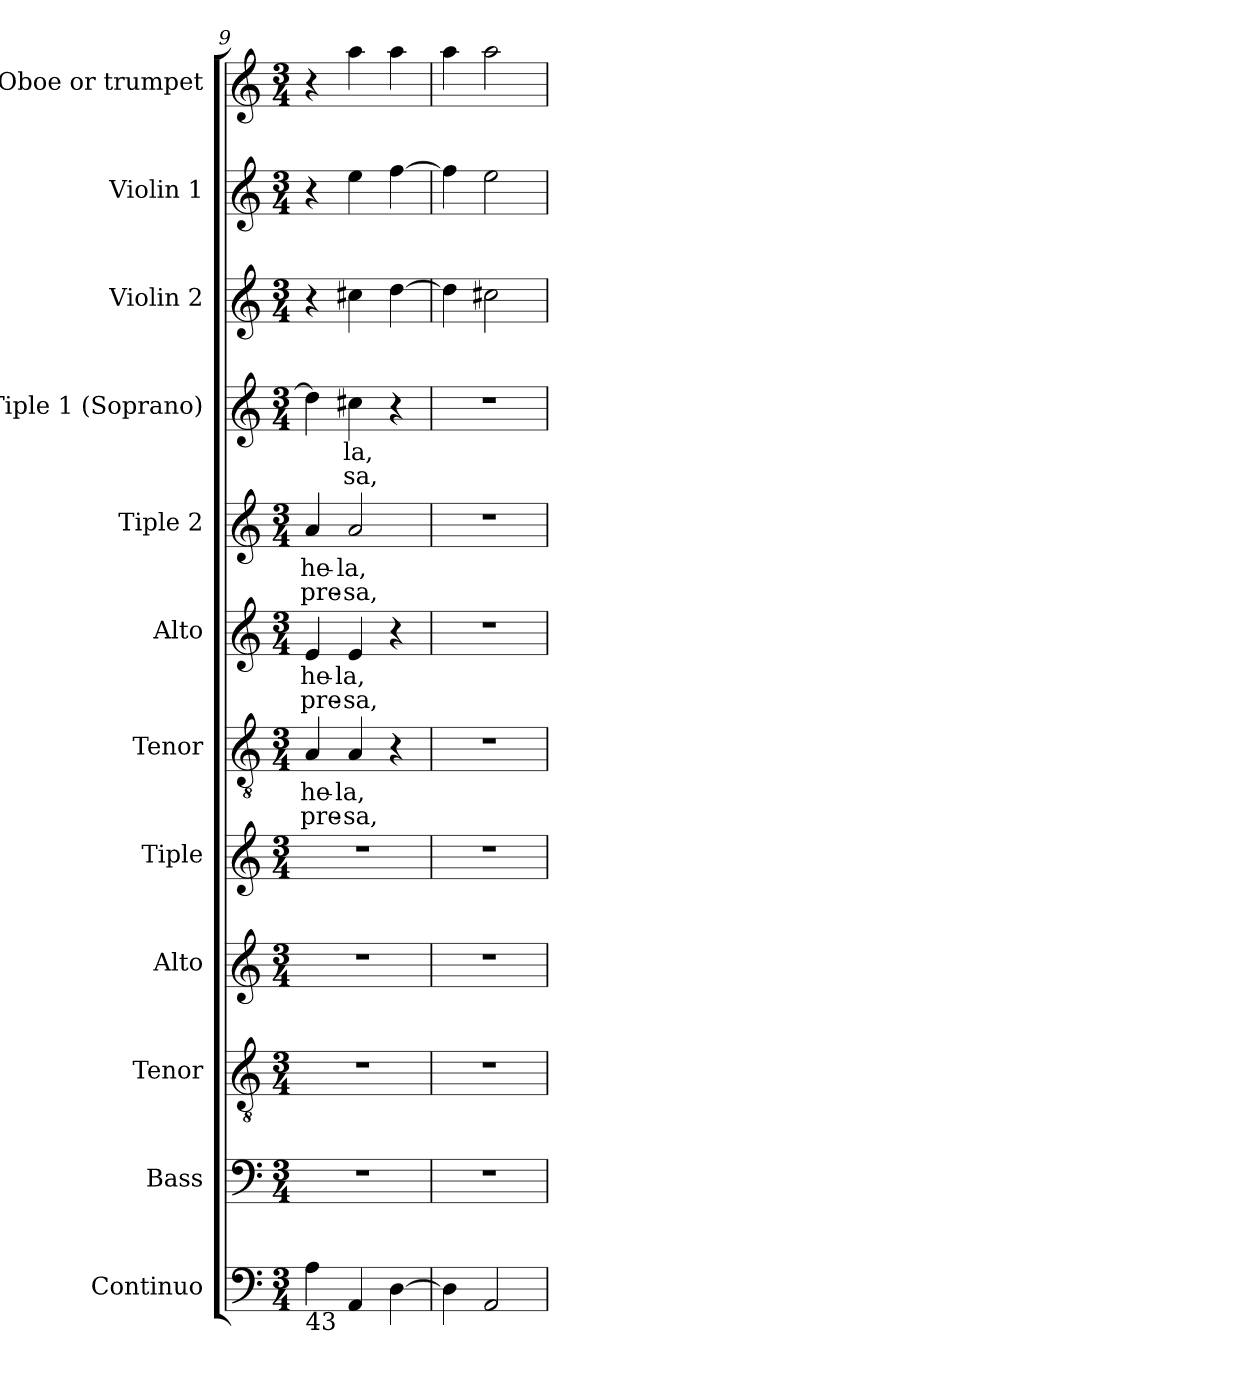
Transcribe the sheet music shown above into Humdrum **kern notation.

**kern	**kern	**kern	**kern	**kern	**kern	**text	**text	**kern	**text	**text	**kern	**text	**text	**kern	**text	**text	**kern	**kern	**kern
*part12	*part11	*part10	*part9	*part8	*part7	*part7	*part7	*part6	*part6	*part6	*part5	*part5	*part5	*part4	*part4	*part4	*part3	*part2	*part1
*staff12	*staff11	*staff10	*staff9	*staff8	*staff7	*staff7	*staff7	*staff6	*staff6	*staff6	*staff5	*staff5	*staff5	*staff4	*staff4	*staff4	*staff3	*staff2	*staff1
*I"Continuo	*I"Bass	*I"Tenor	*I"Alto	*I"Tiple	*I"Tenor	*	*	*I"Alto	*	*	*I"Tiple 2	*	*	*I"Tiple 1 (Soprano)	*	*	*I"Violin 2	*I"Violin 1	*I"Oboe or trumpet
*	*I'B.	*I'T.	*I'A.	*	*I'T.	*	*	*I'A.	*	*	*	*	*	*I'S1.	*	*	*I'Vln. 2	*I'Vln. 1	*I'Ob.
*clefF4	*clefF4	*clefGv2	*clefG2	*clefG2	*clefGv2	*	*	*clefG2	*	*	*clefG2	*	*	*clefG2	*	*	*clefG2	*clefG2	*clefG2
*	*	*ITrd7c12	*	*	*ITrd7c12	*	*	*	*	*	*	*	*	*	*	*	*	*	*
*k[]	*k[]	*k[]	*k[]	*k[]	*k[]	*	*	*k[]	*	*	*k[]	*	*	*k[]	*	*	*k[]	*k[]	*k[]
*C:	*C:	*C:	*C:	*C:	*C:	*	*	*C:	*	*	*C:	*	*	*C:	*	*	*C:	*C:	*C:
*M3/4	*M3/4	*M3/4	*M3/4	*M3/4	*M3/4	*	*	*M3/4	*	*	*M3/4	*	*	*M3/4	*	*	*M3/4	*M3/4	*M3/4
=9	=9	=9	=9	=9	=9	=9	=9	=9	=9	=9	=9	=9	=9	=9	=9	=9	=9	=9	=9
!	!LO:N:vis=1	!LO:N:vis=1	!LO:N:vis=1	!LO:N:vis=1	!	!	!	!	!	!	!	!	!	!	!	!	!	!	!
!	!	!	!	!	!	!LO:LY:b:color=#000000	!LO:LY:b:color=#000000	!	!	!	!	!	!	!	!	!	!	!	!
!	!	!	!	!	!	!	!	!	!LO:LY:b:color=#000000	!LO:LY:b:color=#000000	!	!	!	!	!	!	!	!	!
!LO:TX:b:t=43	!	!	!	!	!	!	!	!	!	!	!	!	!	!	!	!	!	!	!
!	!	!	!	!	!	!	!	!	!	!	!	!LO:LY:b:color=#000000	!LO:LY:b:color=#000000	!	!	!	!	!	!
4Ai\	2.r	2.r	2.r	2.r	4AAi/	-he-	-pre-	4ei/	-he-	-pre-	4ai/	-he-	-pre-	4ddi\]	.	.	4r	4r	4r
!	!	!	!	!	!	!LO:LY:b:color=#000000	!LO:LY:b:color=#000000	!	!	!	!	!	!	!	!	!	!	!	!
!	!	!	!	!	!	!	!	!	!LO:LY:b:color=#000000	!LO:LY:b:color=#000000	!	!	!	!	!	!	!	!	!
!	!	!	!	!	!	!	!	!	!	!	!	!LO:LY:b:color=#000000	!LO:LY:b:color=#000000	!	!	!	!	!	!
!	!	!	!	!	!	!	!	!	!	!	!	!	!	!	!LO:LY:b:color=#000000	!LO:LY:b:color=#000000	!	!	!
4AAi/	.	.	.	.	4AAi/	-la,	-sa,	4ei/	-la,	-sa,	2ai/	-la,	-sa,	4cc#Xi\	-la,	-sa,	4cc#Xi\	4eei\	4aai\
[4Di\	.	.	.	.	4r	.	.	4r	.	.	.	.	.	4r	.	.	[4ddi\	[4ffi\	4aai\
=10	=10	=10	=10	=10	=10	=10	=10	=10	=10	=10	=10	=10	=10	=10	=10	=10	=10	=10	=10
!	!LO:N:vis=1	!LO:N:vis=1	!LO:N:vis=1	!LO:N:vis=1	!LO:N:vis=1	!	!	!LO:N:vis=1	!	!	!LO:N:vis=1	!	!	!LO:N:vis=1	!	!	!	!	!
4Di\]	2.r	2.r	2.r	2.r	2.r	.	.	2.r	.	.	2.r	.	.	2.r	.	.	4ddi\]	4ffi\]	4aai\
2AAi/	.	.	.	.	.	.	.	.	.	.	.	.	.	.	.	.	2cc#Xi\	2eei\	2aai\
=	=	=	=	=	=	=	=	=	=	=	=	=	=	=	=	=	=	=	=
*-	*-	*-	*-	*-	*-	*-	*-	*-	*-	*-	*-	*-	*-	*-	*-	*-	*-	*-	*-
